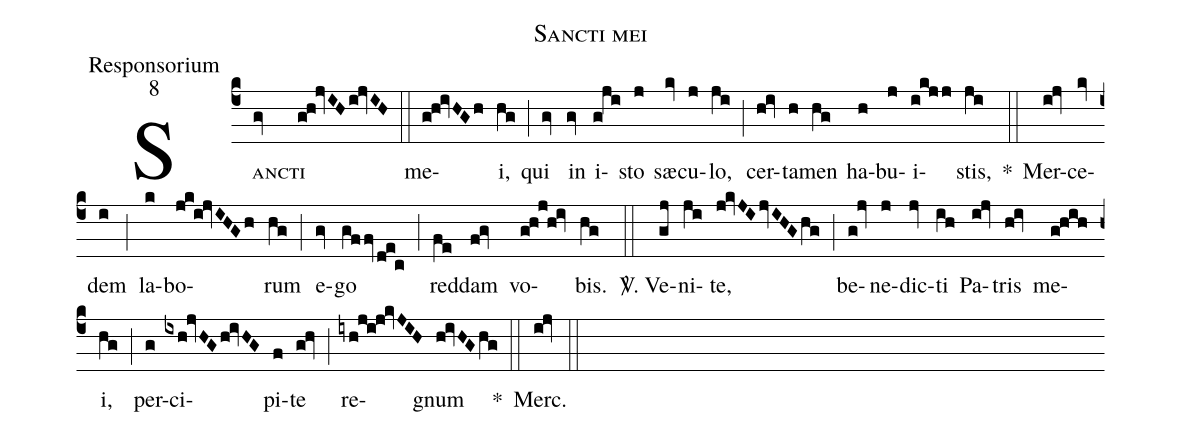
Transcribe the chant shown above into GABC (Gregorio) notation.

name:Sancti mei;
office-part:Responsorium;
mode:8;
%%
(c4)<sc>San(gv)cti</sc>(g!h!jvIHi!jvIH) (::) me(g!h!ivHGh)i,(hg) (;) qui(gv) in(gv) i-(g!jV!i)sto(j) sæ(kv)cu(j)lo,(ji) (;) cer(h!iv)ta(h)men(hg) ha(h)bu(j)i-(i!k!jj)stis,(ji) *(::) Mer(i!jv)ce(kv)dem(i) (;) la(k)bo(j!k!i!jvIHGh)rum(hg) (;) e-(gv)go(gf/fvd!e!c) (;) red(fe)dam(f!gv) vo(g!h!j!h!iv)bis.(hg) (::)<sp>V/</sp>. Ve(gj)ni(ji)te,(j!kvJIjvIHGhg) (;) be(g!jv)ne(j)dic(jv)ti(ih) Pa(i!jv)tris(h!iv) me(g!h!i!h)i,(hg) (;) per(g)ci(ixh!jvHGh!ivHG)pi(f)te(g!hv) (;) re(iyh!j!i!j!kvJIH)gnum(h!ivHGhg) *(::) Merc.(i!jv) (::)
